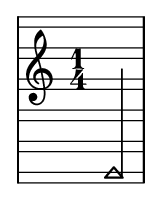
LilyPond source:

\version "2.14.0"

\header {
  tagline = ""
}

\paper {
  #(set-paper-size "a10")
}

%Customizing note head stencils based on pitch
%Defining stencils

upTriangle =
#(ly:make-stencil 
	(list 'embedded-ps
    "gsave
      currentpoint translate
      newpath
      -.1875 -.5 moveto
      .65625 .5 lineto
      1.5 -.5 lineto
      closepath
      fill
      grestore" )
    (cons -.1875 1.5)
    (cons -.5 .5)
)

downTriangle =
#(ly:make-stencil 
	(list 'embedded-ps
    "gsave
      currentpoint translate

      newpath
      .08 .34 moveto
      .65625 -.4 lineto
      1.2325 .34 lineto
      closepath
      0.12 setlinewidth
      stroke      

      newpath
      -.0775 .43 moveto
      .65625 -.43 lineto
      1.39 .43 lineto
      closepath
      0.1 setlinewidth
      stroke      
	  
	  newpath
      -.1675 .48 moveto
      .65625 -.48 lineto
      1.48 .48 lineto
      closepath
      0.04 setlinewidth
      stroke

      grestore" )
    (cons -.1875 1.5)
    (cons -.5 .5)
)

upTriLgr = 
#(ly:make-stencil 
	(list 'embedded-ps
    "gsave
      currentpoint translate
      newpath
      -.1875 -.5 moveto
      .65625 .5 lineto
      1.5 -.5 lineto
      closepath
      fill
	  newpath
	  -.5 0 moveto
	  1.8 0 lineto
      closepath
      .19 setlinewidth
      stroke  
      grestore" )
    (cons -.1875 1.5)
    (cons -.5 .5)
)

downTriLgr =
#(ly:make-stencil 
	(list 'embedded-ps
    "gsave
      currentpoint translate
      newpath
      .08 .34 moveto
      .65625 -.4 lineto
      1.2325 .34 lineto
      closepath
      0.12 setlinewidth
      stroke      
      newpath
      -.0775 .43 moveto
      .65625 -.43 lineto
      1.39 .43 lineto
      closepath
      0.1 setlinewidth
      stroke      
	  newpath
      -.1675 .48 moveto
      .65625 -.48 lineto
      1.48 .48 lineto
      closepath
      0.04 setlinewidth
      stroke
	  newpath
	  -.5 0 moveto
	  1.8 0 lineto
      closepath
      .19 setlinewidth
      stroke  
      grestore" )
    (cons -.1875 1.5)
    (cons -.5 .5)
)

%Based on the pitch's semitone, which note head
#(define (semitone-to-stencil semitone)
         (let ((s (modulo semitone 12)))
         	(case s
		((11) upTriLgr)
		((0) downTriLgr)
		(else (if (= (remainder semitone 2) 0) downTriangle upTriangle))
	))
)

%Get the pitch from the grob, convert to semitone, and send it on
#(define (stencil-notehead grob)
   (semitone-to-stencil 
	 (ly:pitch-semitones (ly:event-property (event-cause grob) 'pitch))))


%Begin stem attachment adjustment code
%Assign stem attachment values to variables

upTriUpStem 	= #'(1 . -1)
upTridownStem 	= #'(1 . .9)
downTriUpStem	= #'(1 . .9)
downTriDownStem	= #'(1 . -1)

%Based on the pitch, is the stem up or down, 
%Then based on pitch is the note head an up or down triangle

#(define (pitch-to-stem pitch stemdir)
	(if (= (modulo (ly:pitch-semitones pitch) 2) 1) 
		(if (= UP stemdir) upTriUpStem upTridownStem)		
		(if (= DOWN stemdir) downTriDownStem downTriUpStem)
	)
)

%Get the stem from notehead grob
#(define (notehead-get-notecolumn nhgrob)
   (ly:grob-parent nhgrob X))

#(define (notehead-get-stem nhgrob)
   (let ((notecolumn (notehead-get-notecolumn nhgrob)))
     (ly:grob-object notecolumn 'stem)))

%Get the pitch and stem direction from the grob and send it on
#(define (stem-adjuster nhgrob)
	(pitch-to-stem
	    (ly:event-property (event-cause nhgrob) 'pitch) 
		(ly:grob-property (notehead-get-stem nhgrob) 'direction) ))

%Begin double-stem for half note code
#(define (doubleStemmer grob)
   (if (= 1 (ly:grob-property grob 'duration-log))

		(ly:stencil-combine-at-edge
              (ly:stem::print grob)
              X
              (- (ly:grob-property grob 'direction))
              (ly:stem::print grob)
              -.42 0) ;; note: use .15 for other side

		(ly:stem::print grob)
	)
)

%End customization scripts


upTriangleEmpty =
#(ly:make-stencil 
	(list 'embedded-ps
    "gsave
      currentpoint translate
      newpath
      -.1875 -.5 moveto
      .65625 .5 lineto
      1.5 -.5 lineto
      closepath
      0.19 setlinewidth
      stroke
      grestore" )
    (cons -.1875 1.5)
    (cons -.5 .5)
)

upTriangleFull =
#(ly:make-stencil 
	(list 'embedded-ps
    "gsave
      currentpoint translate
      newpath
      -.1875 -.5 moveto
      .65625 .5 lineto
      1.5 -.5 lineto
      closepath
      fill
      grestore" )
    (cons -.1875 1.5)
    (cons -.5 .5)
)

downTriangleEmpty =
#(ly:make-stencil 
	(list 'embedded-ps
    "gsave
      currentpoint translate

      newpath
      .08 .34 moveto
      .65625 -.4 lineto
      1.2325 .34 lineto
      closepath
      0.12 setlinewidth
      stroke      

      newpath
      -.0775 .43 moveto
      .65625 -.43 lineto
      1.39 .43 lineto
      closepath
      0.1 setlinewidth
      stroke      
	  
	  newpath
      -.1675 .48 moveto
      .65625 -.48 lineto
      1.48 .48 lineto
      closepath
      0.04 setlinewidth
      stroke

      grestore" )
    (cons -.1875 1.5)
    (cons -.5 .5)
)

downTriangleFull =
#(ly:make-stencil 
	(list 'embedded-ps
    "gsave
      currentpoint translate

      newpath
      .08 .34 moveto
      .65625 -.4 lineto
      1.2325 .34 lineto
      closepath
      0.12 setlinewidth
      stroke      

      newpath
      -.0775 .43 moveto
      .65625 -.43 lineto
      1.39 .43 lineto
      closepath
      0.1 setlinewidth
      stroke      
	  
	  newpath
      -.1675 .48 moveto
      .65625 -.48 lineto
      1.48 .48 lineto
      closepath
      fill

      grestore" )
    (cons -.1875 1.5)
    (cons -.5 .5)
)

upTriLgr = 
#(ly:make-stencil 
	(list 'embedded-ps
    "gsave
      currentpoint translate
      newpath
      -.1875 -.5 moveto
      .65625 .5 lineto
      1.5 -.5 lineto
      closepath
      0.19 setlinewidth
      stroke
	  newpath
	  -.5 0 moveto
	  1.8 0 lineto
      closepath
      .19 setlinewidth
      stroke  
      grestore" )
    (cons -.1875 1.5)
    (cons -.5 .5)
)

downTriLgr =
#(ly:make-stencil 
	(list 'embedded-ps
    "gsave
      currentpoint translate
      newpath
      .08 .34 moveto
      .65625 -.4 lineto
      1.2325 .34 lineto
      closepath
      0.12 setlinewidth
      stroke      
      newpath
      -.0775 .43 moveto
      .65625 -.43 lineto
      1.39 .43 lineto
      closepath
      0.1 setlinewidth
      stroke      
	  newpath
      -.1675 .48 moveto
      .65625 -.48 lineto
      1.48 .48 lineto
      closepath
      0.04 setlinewidth
      stroke
	  newpath
	  -.5 0 moveto
	  1.8 0 lineto
      closepath
      .19 setlinewidth
      stroke  
      grestore" )
    (cons -.1875 1.5)
    (cons -.5 .5)
)

%Based on the pitch's semitone, which note head
#(define (semitone-to-stencil semitone)
         (let ((s (modulo semitone 12)))
         	(case s
		((11) upTriLgr)
		((0) downTriLgr)
                ((2 4) downTriangleEmpty)
                ((5 7 9) upTriangleEmpty)
                ((1 3) upTriangleFull)
                ((6 8 10) downTriangleFull)
	))
)

%Get the pitch from the grob, convert to semitone, and send it on
#(define (stencil-notehead grob)
   (semitone-to-stencil 
	 (ly:pitch-semitones (ly:event-property (event-cause grob) 'pitch))))


%Begin stem attachment adjustment code
%Assign stem attachment values to variables

upTriUpStem 	= #'(1 . -1)
upTridownStem 	= #'(1 . .9)
downTriUpStem	= #'(1 . .9)
downTriDownStem	= #'(1 . -1)

%Based on the pitch, is the stem up or down, 
%Then based on pitch is the note head an up or down triangle

#(define (pitch-to-stem pitch stemdir)
	(if (= (modulo (ly:pitch-semitones pitch) 2) 1) 
		(if (= UP stemdir) upTriUpStem upTridownStem)		
		(if (= DOWN stemdir) downTriDownStem downTriUpStem)
	)
)

%Get the stem from notehead grob
#(define (notehead-get-notecolumn nhgrob)
   (ly:grob-parent nhgrob X))

#(define (notehead-get-stem nhgrob)
   (let ((notecolumn (notehead-get-notecolumn nhgrob)))
     (ly:grob-object notecolumn 'stem)))

%Get the pitch and stem direction from the grob and send it on
#(define (stem-adjuster nhgrob)
	(pitch-to-stem
	    (ly:event-property (event-cause nhgrob) 'pitch) 
		(ly:grob-property (notehead-get-stem nhgrob) 'direction) ))

%Begin double-stem for half note code
#(define (doubleStemmer grob)
   (if (= 1 (ly:grob-property grob 'duration-log))

		(ly:stencil-combine-at-edge
              (ly:stem::print grob)
              X
              (- (ly:grob-property grob 'direction))
              (ly:stem::print grob)
              -.42 0) ;; note: use .15 for other side

		(ly:stem::print grob)
	)
)

%End customization scripts

down = {
      \override Stem #'direction = #DOWN     
}

up = {
      \override Stem #'direction = #UP
}

nl = {
      \once \override Score.RehearsalMark #'transparent = ##t
      \mark "C"
}

tn = {
  \override Staff.StaffSymbol #'line-positions = #'(10 8 4 2 -2 -4 -8 -10 -14 -16 -20 -22)
  \override NoteHead #'stem-attachment = #stem-adjuster
  \override NoteHead #'stencil = #stencil-notehead
  \override Stem #'stencil = #doubleStemmer
}

notes = \relative c {
      \time 1/4
      \autoBeamOff

      \up
      g,4
}

\new Staff \with {
  \remove "Accidental_engraver"
  \remove "Key_engraver" 
  staffLineLayoutFunction = #(lambda (p) (floor (/ (+ (ly:pitch-semitones p) 1) 2)))
  middleCPosition = #-6
  clefGlyph = #"clefs.G"
  clefPosition = #(+ -6 4)
}
{
  \tn
  \notes 
}


